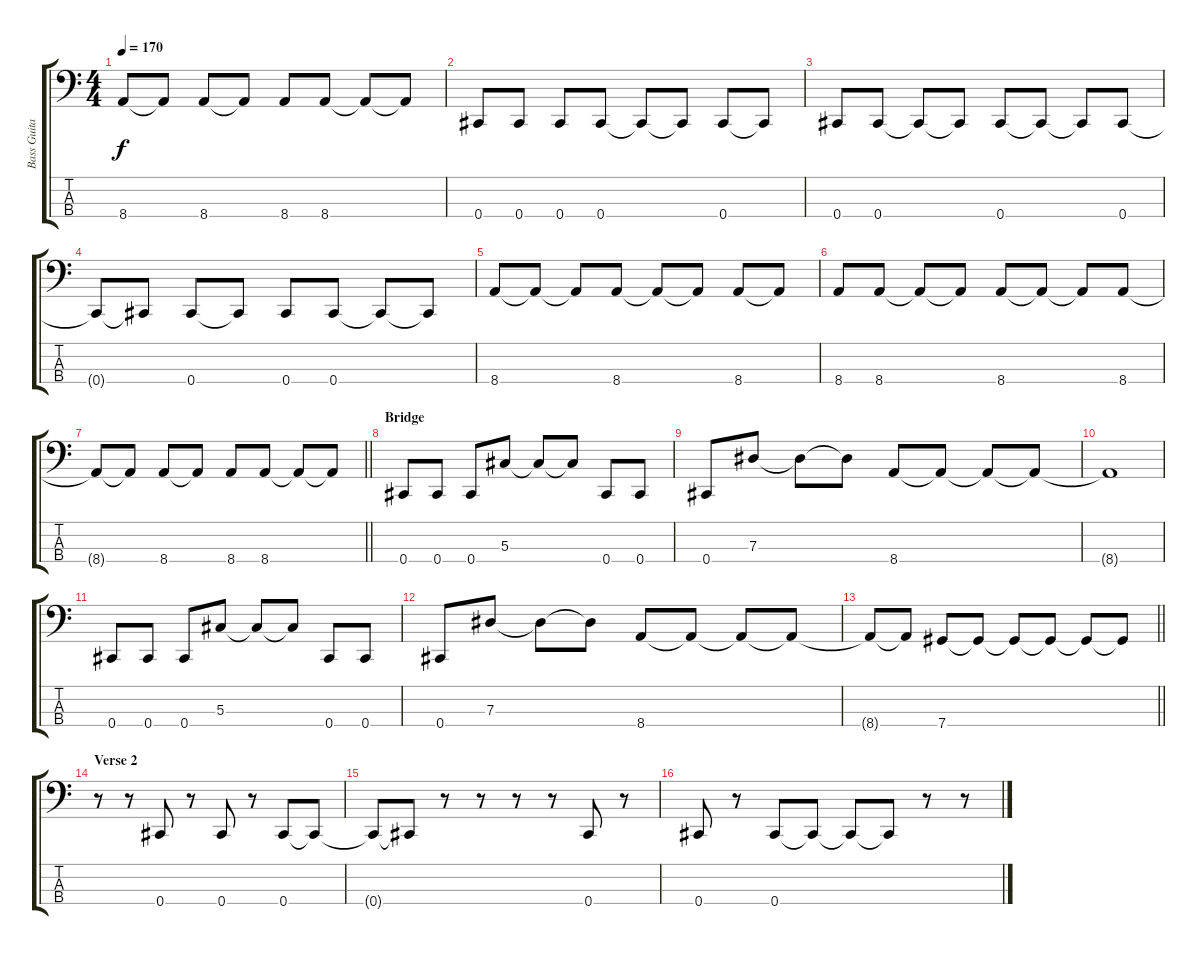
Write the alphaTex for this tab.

\track ("Bass Guitar" "Bass Guita") {instrument electricbassfinger}
\staff {score tabs}
\tuning (Gb2 Db2 Ab1 Db1) {hide}
\ts (4 4)
\tempo 170
\clef f4
\ks c
8.4{t}.8{dy f} 8.4{t}.8 8.4.8 8.4{t}.8 8.4.8 8.4.8 8.4{t}.8 8.4{t}.8 |
0.4.8 0.4.8 0.4.8 0.4.8 0.4{t}.8 0.4{t}.8 0.4.8 0.4{t}.8 |
0.4.8 0.4.8 0.4{t}.8 0.4{t}.8 0.4.8 0.4{t}.8 0.4{t}.8 0.4.8 |
0.4{t}.8 0.4{t}.8 0.4.8 0.4{t}.8 0.4.8 0.4.8 0.4{t}.8 0.4{t}.8 |
8.4.8 8.4{t}.8 8.4{t}.8 8.4.8 8.4{t}.8 8.4{t}.8 8.4.8 8.4{t}.8 |
8.4.8 8.4.8 8.4{t}.8 8.4{t}.8 8.4.8 8.4{t}.8 8.4{t}.8 8.4.8 |
\barLineRight lightlight
8.4{t}.8 8.4{t}.8 8.4.8 8.4{t}.8 8.4.8 8.4.8 8.4{t}.8 8.4{t}.8 |
\section ("" "Bridge")
0.4.8 0.4.8 0.4.8 5.3.8 5.3{t}.8 5.3{t}.8 0.4.8 0.4.8 |
0.4.8 7.3.8 7.3{t}.8 7.3{t}.8 8.4.8 8.4{t}.8 8.4{t}.8 8.4{t}.8 |
8.4{t}.1 |
0.4.8 0.4.8 0.4.8 5.3.8 5.3{t}.8 5.3{t}.8 0.4.8 0.4.8 |
0.4.8 7.3.8 7.3{t}.8 7.3{t}.8 8.4.8 8.4{t}.8 8.4{t}.8 8.4{t}.8 |
\barLineRight lightlight
8.4{t}.8 8.4{t}.8 7.4.8 7.4{t}.8 7.4{t}.8 7.4{t}.8 7.4{t}.8 7.4{t}.8 |
\section ("" "Verse 2")
r.8 r.8 0.4.8 r.8 0.4.8 r.8 0.4.8 0.4{t}.8 |
0.4{t}.8 0.4{t}.8 r.8 r.8 r.8 r.8 0.4.8 r.8 |
0.4.8 r.8 0.4.8 0.4{t}.8 0.4{t}.8 0.4{t}.8 r.8 r.8
